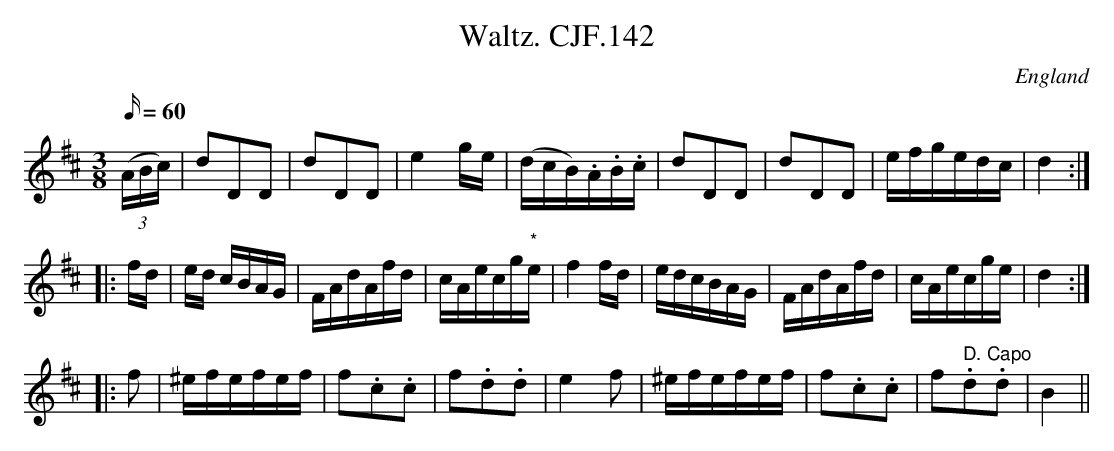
X:1
T:Waltz. CJF.142
M:3/8
L:1/16
Q:60
O:England
K:D
((3ABc)|d2D2D2|d2D2D2|e4ge|(dcB).A.B.c|d2D2D2|d2D2D2|efgedc|d4:||:!fd|ed
cBAG|
FAdAfd|cAecg"*"e|f4fd|edcBAG|FAdAfd|cAecge|d4:||:!f2|^efefef|
f2.c2.c2|f2.d2.d2|e4f2|^efefef|f2.c2.c2|f2" D. Capo".d2.d2|B4||
